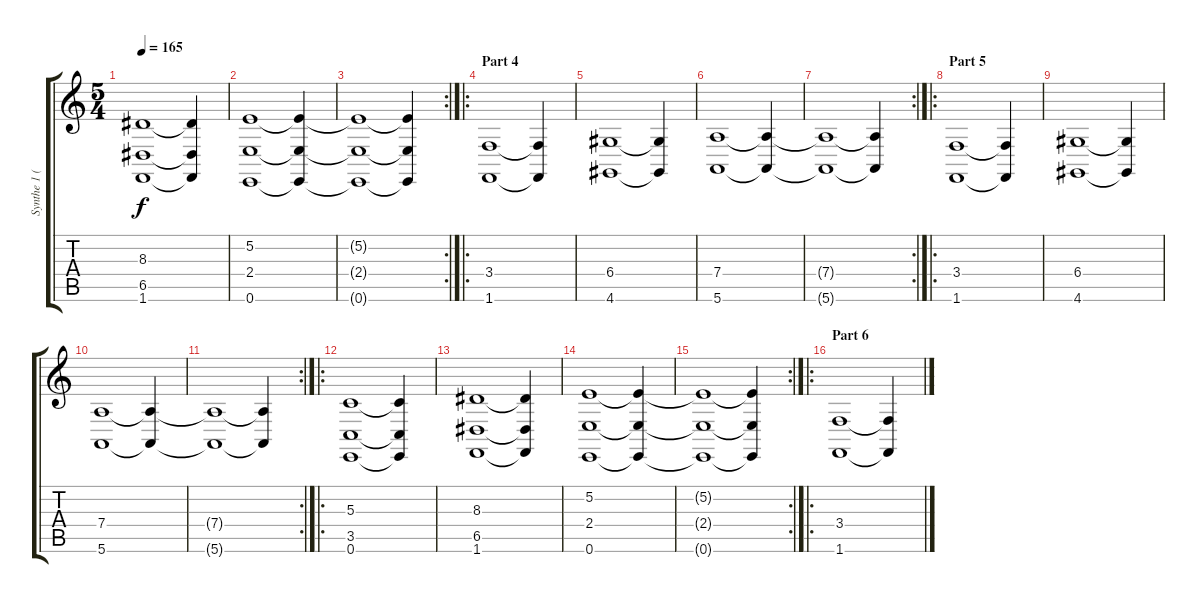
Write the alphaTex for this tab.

\track ("Synthe 1 (Main)" "Synthe 1 (") {instrument stringensemble2}
\staff {score tabs}
\tuning (E4 B3 G3 D3 A2 E2) {hide}
\ts (5 4)
\tempo 165
\clef g2
\ks c
(8.3 6.5 1.6).1{dy f} (8.3{t} 6.5{t} 1.6{t}).4 |
(5.2 2.4 0.6).1 (5.2{t} 2.4{t} 0.6{t}).4 |
\rc 2
(5.2{t} 2.4{t} 0.6{t}).1 (5.2{t} 2.4{t} 0.6{t}).4 |
\ro
\section ("" "Part 4")
(3.4 1.6).1{instrument synthstrings2} (3.4{t} 1.6{t}).4 |
(6.4 4.6).1{instrument stringensemble2} (6.4{t} 4.6{t}).4 |
(7.4 5.6).1 (7.4{t} 5.6{t}).4 |
\rc 2
(7.4{t} 5.6{t}).1 (7.4{t} 5.6{t}).4 |
\ro
\section ("" "Part 5")
(3.4 1.6).1{instrument synthstrings2} (3.4{t} 1.6{t}).4 |
(6.4 4.6).1{instrument stringensemble2} (6.4{t} 4.6{t}).4 |
(7.4 5.6).1 (7.4{t} 5.6{t}).4 |
\rc 2
(7.4{t} 5.6{t}).1 (7.4{t} 5.6{t}).4 |
\ro
(5.3 3.5 0.6).1 (5.3{t} 3.5{t} 0.6{t}).4 |
(8.3 6.5 1.6).1 (8.3{t} 6.5{t} 1.6{t}).4 |
(5.2 2.4 0.6).1 (5.2{t} 2.4{t} 0.6{t}).4 |
\rc 2
(5.2{t} 2.4{t} 0.6{t}).1 (5.2{t} 2.4{t} 0.6{t}).4 |
\ro
\section ("" "Part 6")
(3.4 1.6).1{instrument synthstrings2} (3.4{t} 1.6{t}).4
